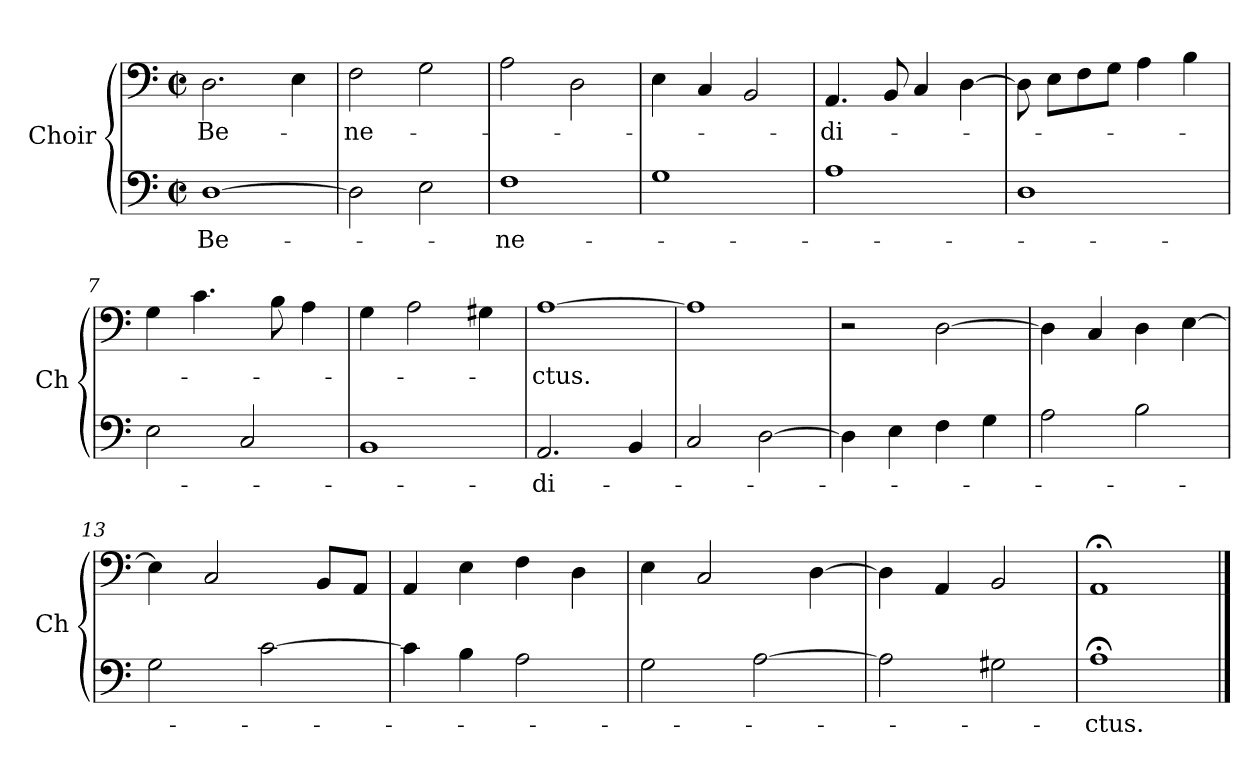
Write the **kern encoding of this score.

**kern	**text	**kern	**text
*part2	*part2	*part1	*part1
*staff2	*staff2	*staff1	*staff1
*I"Choir	*	*I"Choir	*
*I'Ch	*	*I'Ch	*
*clefF4	*	*clefF4	*
*k[]	*	*k[]	*
*M2/2	*	*M2/2	*
*met(c|)	*	*met(c|)	*
=1	=1	=1	=1
[1D	Be-	2.D\	Be-
.	.	4E\	.
=2	=2	=2	=2
2D\]	.	2F\	-ne-
2E\	.	2G\	.
=3	=3	=3	=3
1F	-ne-	2A\	.
.	.	2D\	.
=4	=4	=4	=4
1G	.	4E\	.
.	.	4C/	.
.	.	2BB/	.
=5	=5	=5	=5
1A	.	4.AA/	-di-
.	.	8BB/	.
.	.	4C/	.
.	.	[4D\	.
=6	=6	=6	=6
1D	.	8D\]	.
.	.	8E\L	.
.	.	8F\	.
.	.	8G\J	.
.	.	4A\	.
.	.	4B\	.
=7	=7	=7	=7
2E\	.	4G\	.
.	.	4.c\	.
2C/	.	.	.
.	.	8B\	.
.	.	4A\	.
=8	=8	=8	=8
1BB	.	4G\	.
.	.	2A\	.
.	.	4G#i\	.
=9	=9	=9	=9
2.AA/	-di-	[1A	-ctus.
4BB/	.	.	.
=10	=10	=10	=10
2C/	.	1A]	.
[2D\	.	.	.
!!LO:LB:g=z
=11	=11	=11	=11
4D\]	.	2r	.
4E\	.	.	.
4F\	.	[2D\	.
4G\	.	.	.
=12	=12	=12	=12
2A\	.	4D\]	.
.	.	4C/	.
2B\	.	4D\	.
.	.	[4E\	.
=13	=13	=13	=13
2G\	.	4E\]	.
.	.	2C/	.
[2c\	.	.	.
.	.	8BB/L	.
.	.	8AA/J	.
=14	=14	=14	=14
4c\]	.	4AA/	.
4B\	.	4E\	.
2A\	.	4F\	.
.	.	4D\	.
=15	=15	=15	=15
2G\	.	4E\	.
.	.	2C/	.
[2A	.	.	.
.	.	[4D\	.
=16	=16	=16	=16
2A\]	.	4D\]	.
.	.	4AA/	.
2G#i\	.	2BB/	.
=17	=17	=17	=17
1A;<	-ctus.	1AA;<	.
==	==	==	==
*-	*-	*-	*-
